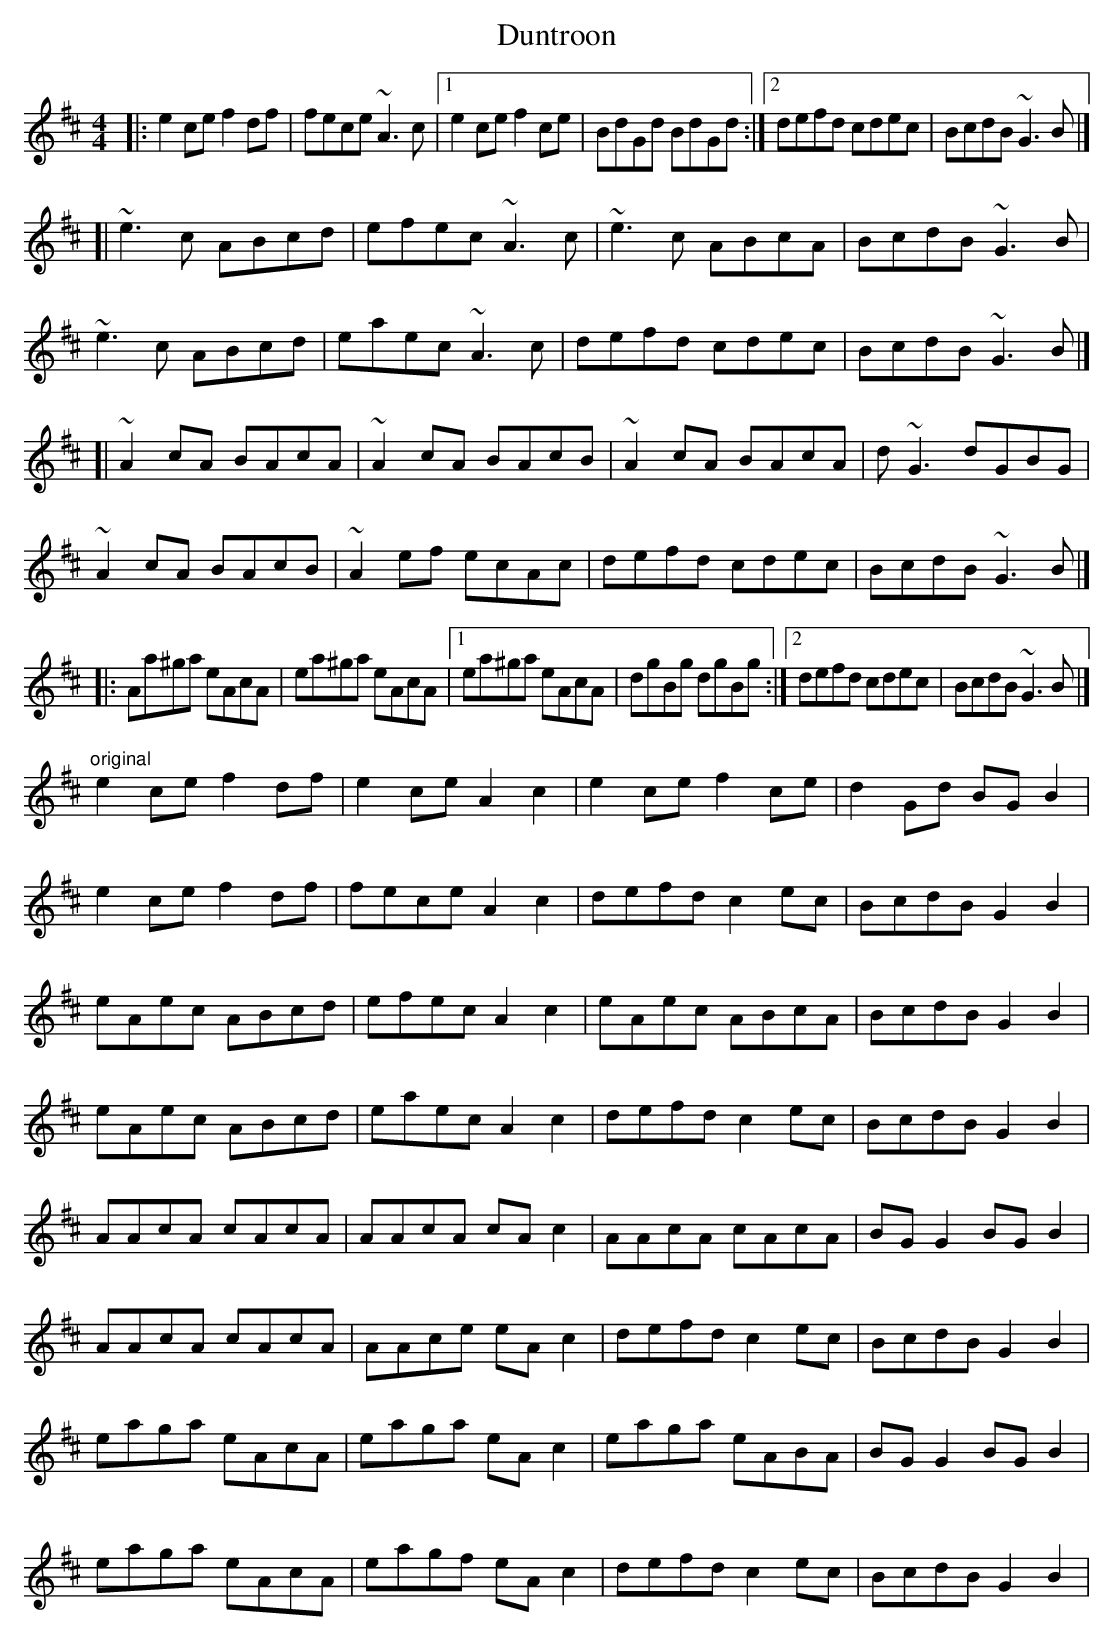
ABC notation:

X:1
T: Duntroon
M: 4/4
L: 1/8
K: Amix
|:e2ce f2df|fece ~A3c |1 e2ce f2ce|BdGd BdGd:|2 defd cdec|BcdB ~G3B|]
[|~e3c ABcd|efec ~A3c | ~e3c ABcA|BcdB ~G3B |
~e3c ABcd|eaec ~A3c | defd cdec|BcdB ~G3B |]
[|~A2cA BAcA|~A2cA BAcB| ~A2cA BAcA|d~G3 dGBG |
~A2cA BAcB|~A2ef ecAc| defd cdec|BcdB ~G3B |]
|:Aa^ga eAcA|ea^ga eAcA|1 ea^ga eAcA|dgBg dgBg:|2 defd cdec|BcdB ~G3B|]
"original"
e2 ce f2 df | e2 ce A2 c2 | e2 ce f2 ce | d2 Gd BG B2 |
e2 ce f2 df | fece A2 c2 |defd c2 ec | BcdB G2 B2 |
eAec ABcd | efec A2 c2 | eAec ABcA | BcdB G2 B2 |
eAec ABcd | eaec A2 c2 | defd c2 ec | BcdB G2 B2 |
AAcA cAcA |AAcA cA c2 | AAcA cAcA | BG G2 BG B2 |
AAcA cAcA | AAce eA c2 | defd c2 ec | BcdB G2 B2 |
eaga eAcA | eaga eA c2 | eaga eABA | BG G2 BG B2 |
eaga eAcA | eagf eA c2 | defd c2 ec | BcdB G2 B2 |
